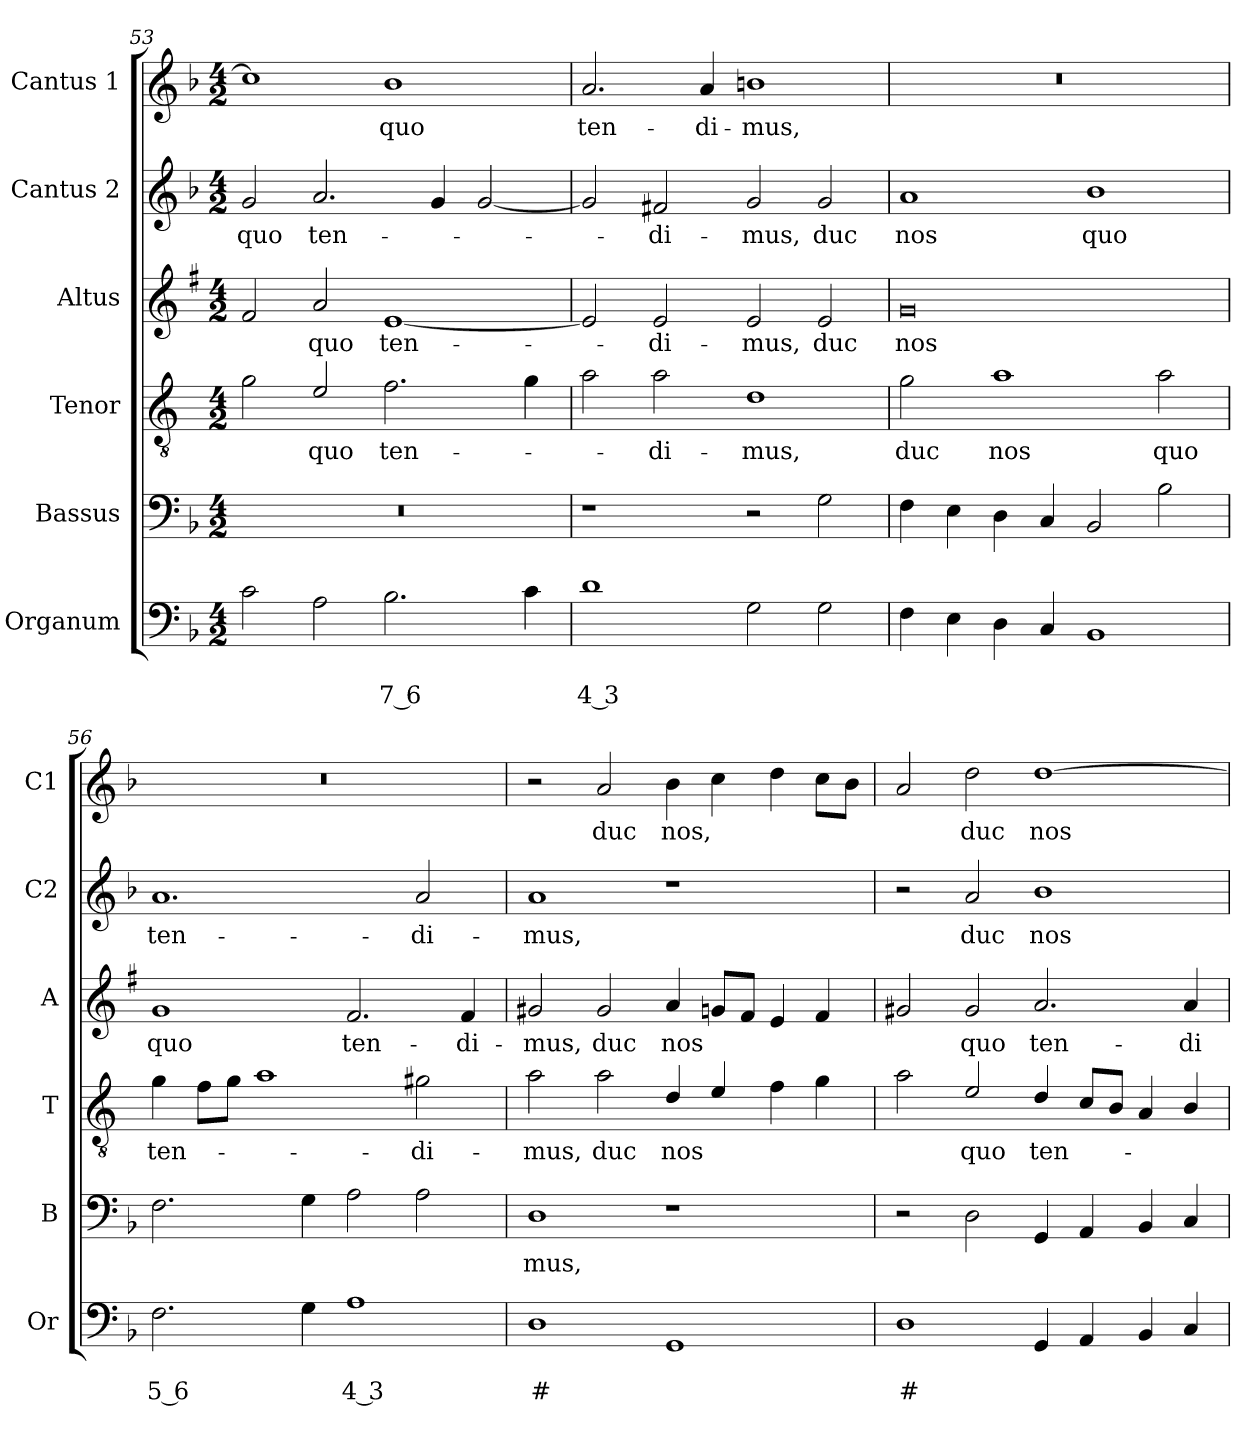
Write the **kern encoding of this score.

**kern	**text	**text	**kern	**text	**kern	**text	**kern	**text	**kern	**text	**kern	**text
*part6	*part6	*part6	*part5	*part5	*part4	*part4	*part3	*part3	*part2	*part2	*part1	*part1
*staff6	*staff6	*staff6	*staff5	*staff5	*staff4	*staff4	*staff3	*staff3	*staff2	*staff2	*staff1	*staff1
*I"Organum	*	*	*I"Bassus	*	*I"Tenor	*	*I"Altus	*	*I"Cantus 2	*	*I"Cantus 1	*
*I'Or	*	*	*I'B	*	*I'T	*	*I'A	*	*I'C2	*	*I'C1	*
*clefF4	*	*	*clefF4	*	*clefGv2	*	*clefG2	*	*clefG2	*	*clefG2	*
*	*	*	*	*	*ITrd4c7	*	*ITrd1c2	*	*	*	*	*
*k[b-]	*	*	*k[b-]	*	*k[b-]	*	*k[b-]	*	*k[b-]	*	*k[b-]	*
*F:	*	*	*F:	*	*F:	*	*F:	*	*F:	*	*F:	*
*M4/2	*	*	*M4/2	*	*M4/2	*	*M4/2	*	*M4/2	*	*M4/2	*
=53	=53	=53	=53	=53	=53	=53	=53	=53	=53	=53	=53	=53
!	!	!	!	!	!	!	!	!	!	!LO:LY:b	!	!
2c\	.	.	0r	.	2c\	.	2e/	.	2g/	quo	1cc]	.
!	!	!	!	!	!	!LO:LY:b	!	!LO:LY:b	!	!LO:LY:b	!	!
2A\	.	.	.	.	2A/	quo	2g/	quo	2.a/	ten-	.	.
!	!	!LO:LY:b	!	!	!	!LO:LY:b	!	!LO:LY:b	!	!	!	!LO:LY:b
2.B-\	.	7 6	.	.	2.B-\	ten-	[1d	ten-	.	.	1b-	quo
.	.	.	.	.	.	.	.	.	4g/	.	.	.
.	.	.	.	.	.	.	.	.	[2g/	.	.	.
4c\	.	.	.	.	4c\	.	.	.	.	.	.	.
!!LO:LB:g=z
=54	=54	=54	=54	=54	=54	=54	=54	=54	=54	=54	=54	=54
!	!	!LO:LY:b	!	!	!	!	!	!	!	!	!	!LO:LY:b
1d	.	4 3	1r	.	2d\	.	2d/]	.	2g/]	.	2.a/	ten-
!	!	!	!	!	!	!LO:LY:b	!	!LO:LY:b	!	!LO:LY:b	!	!
.	.	.	.	.	2d\	-di-	2d/	-di-	2f#X/	-di-	.	.
!	!	!	!	!	!	!	!	!	!	!	!	!LO:LY:b
.	.	.	.	.	.	.	.	.	.	.	4a/	-di-
!	!	!	!	!	!	!LO:LY:b	!	!LO:LY:b	!	!LO:LY:b	!	!LO:LY:b
2G\	.	.	2r	.	1G	-mus,	2d/	-mus,	2g/	-mus,	1bn	-mus,
!	!	!	!	!	!	!	!	!LO:LY:b	!	!LO:LY:b	!	!
2G\	.	.	2G\	.	.	.	2d/	duc	2g/	duc	.	.
=55	=55	=55	=55	=55	=55	=55	=55	=55	=55	=55	=55	=55
!	!	!	!	!	!	!LO:LY:b	!	!LO:LY:b	!	!LO:LY:b	!	!
4F\	.	.	4F\	.	2c\	duc	0f	nos	1a	nos	0r	.
4E\	.	.	4E\	.	.	.	.	.	.	.	.	.
!	!	!	!	!	!	!LO:LY:b	!	!	!	!	!	!
4D\	.	.	4D\	.	1d	nos	.	.	.	.	.	.
4C/	.	.	4C/	.	.	.	.	.	.	.	.	.
!	!	!	!	!	!	!	!	!	!	!LO:LY:b	!	!
1BB-	.	.	2BB-/	.	.	.	.	.	1b-	quo	.	.
!	!	!	!	!	!	!LO:LY:b	!	!	!	!	!	!
.	.	.	2B-\	.	2d\	quo	.	.	.	.	.	.
=56	=56	=56	=56	=56	=56	=56	=56	=56	=56	=56	=56	=56
!	!	!LO:LY:b	!	!	!	!LO:LY:b	!	!LO:LY:b	!	!LO:LY:b	!	!
2.F\	.	5 6	2.F\	.	4c\	ten-	1f	quo	1.a	ten-	0r	.
.	.	.	.	.	8B-\L	.	.	.	.	.	.	.
.	.	.	.	.	8c\J	.	.	.	.	.	.	.
.	.	.	.	.	1d	.	.	.	.	.	.	.
4G\	.	.	4G\	.	.	.	.	.	.	.	.	.
!	!	!LO:LY:b	!	!	!	!	!	!LO:LY:b	!	!	!	!
1A	.	4 3	2A\	.	.	.	2.e/	ten-	.	.	.	.
!	!	!	!	!	!	!LO:LY:b	!	!	!	!LO:LY:b	!	!
.	.	.	2A\	.	2c#X\	-di-	.	.	2a/	-di-	.	.
!	!	!	!	!	!	!	!	!LO:LY:b	!	!	!	!
.	.	.	.	.	.	.	4e/	-di-	.	.	.	.
=57	=57	=57	=57	=57	=57	=57	=57	=57	=57	=57	=57	=57
!	!	!LO:LY:b	!	!LO:LY:b	!	!LO:LY:b	!	!LO:LY:b	!	!LO:LY:b	!	!
1D	.	#	1D	mus,	2d\	-mus,	2f#X/	-mus,	1a	-mus,	2r	.
!	!	!	!	!	!	!LO:LY:b	!	!LO:LY:b	!	!	!	!LO:LY:b
.	.	.	.	.	2d\	duc	2f#/	duc	.	.	2a/	duc
!	!	!	!	!	!	!LO:LY:b	!	!LO:LY:b	!	!	!	!LO:LY:b
1GG	.	.	1r	.	4G/	nos	4g/	nos	1r	.	4b-\	nos,
.	.	.	.	.	4A/	.	8fn/L	.	.	.	4cc\	.
.	.	.	.	.	.	.	8e/J	.	.	.	.	.
.	.	.	.	.	4B-\	.	4d/	.	.	.	4dd\	.
.	.	.	.	.	4c\	.	4e/	.	.	.	8cc\L	.
.	.	.	.	.	.	.	.	.	.	.	8b-\J	.
!!LO:PB:g=z
=58	=58	=58	=58	=58	=58	=58	=58	=58	=58	=58	=58	=58
!	!	!LO:LY:b	!	!	!	!	!	!	!	!	!	!
1D	.	#	2r	.	2d\	.	2f#X/	.	2r	.	2a/	.
!	!	!	!	!	!	!LO:LY:b	!	!LO:LY:b	!	!LO:LY:b	!	!LO:LY:b
.	.	.	2D\	.	2A/	quo	2f#/	quo	2a/	duc	2dd\	duc
!	!	!	!	!	!	!LO:LY:b	!	!LO:LY:b	!	!LO:LY:b	!	!LO:LY:b
4GG/	.	.	4GG/	.	4G/	ten-	2.g/	ten-	1b-	nos	[1dd	nos
4AA/	.	.	4AA/	.	8F/L	.	.	.	.	.	.	.
.	.	.	.	.	8E/J	.	.	.	.	.	.	.
4BB-/	.	.	4BB-/	.	4D/	.	.	.	.	.	.	.
!	!	!	!	!	!	!	!	!LO:LY:b	!	!	!	!
4C/	.	.	4C/	.	4E/	.	4g/	-di-	.	.	.	.
=	=	=	=	=	=	=	=	=	=	=	=	=
*-	*-	*-	*-	*-	*-	*-	*-	*-	*-	*-	*-	*-
